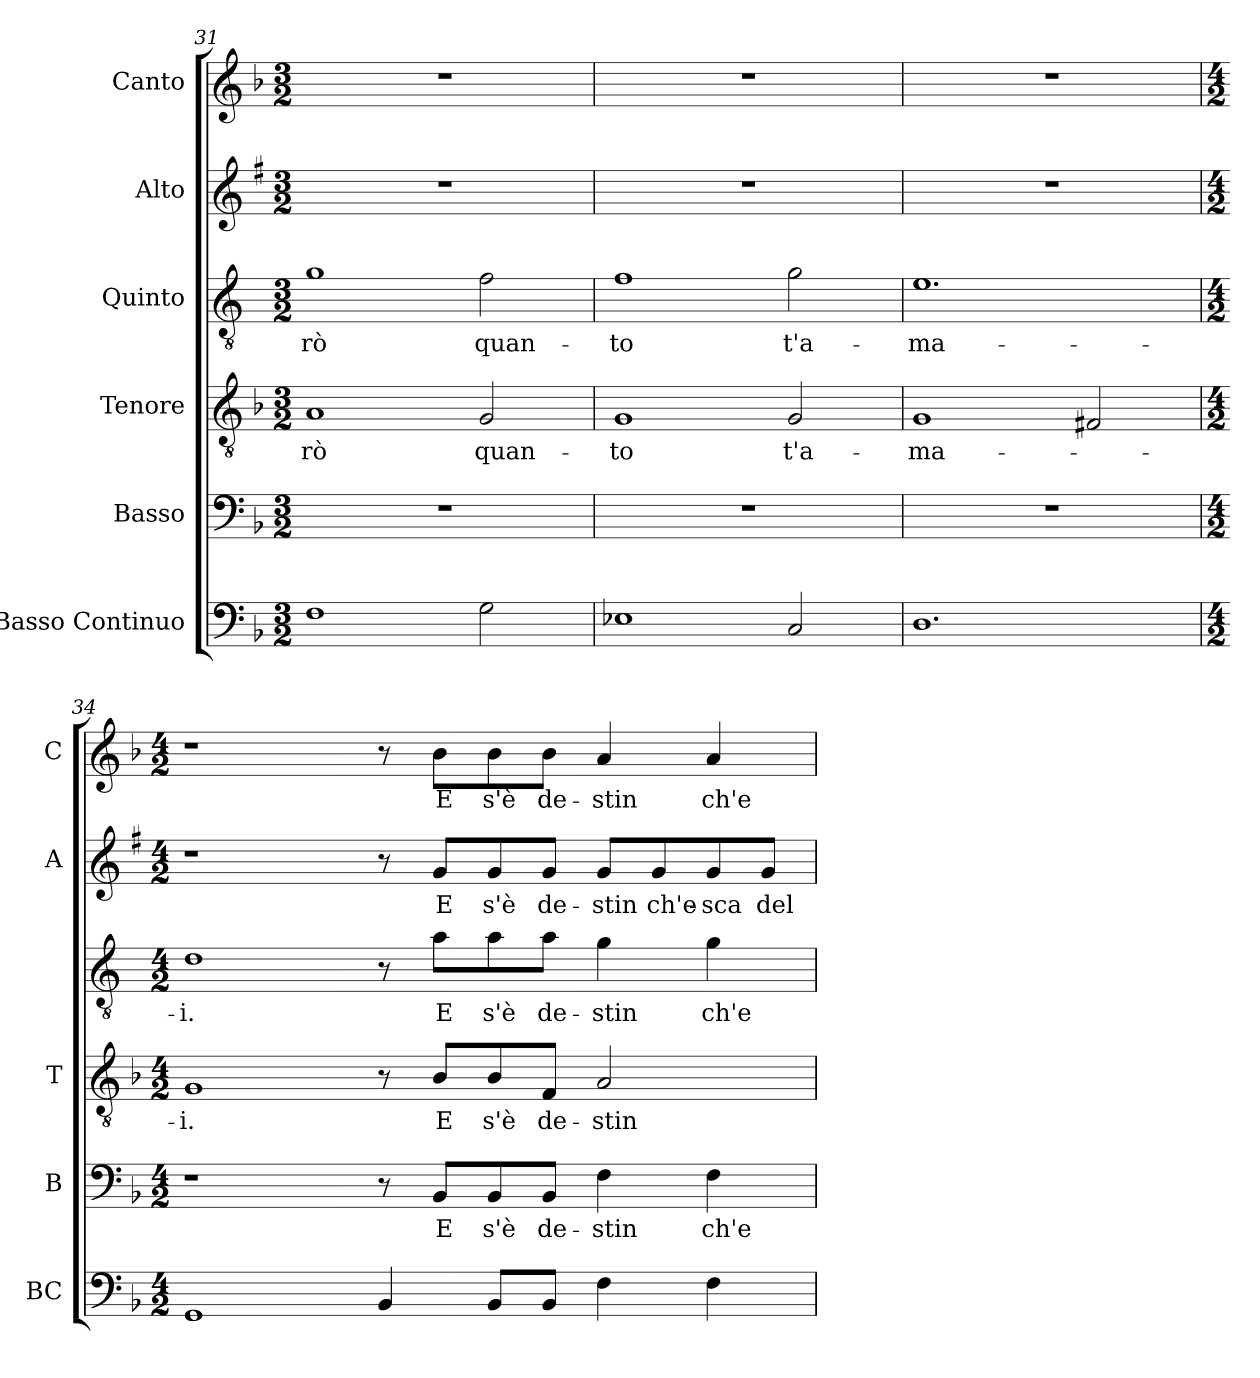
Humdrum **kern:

**kern	**kern	**text	**kern	**text	**kern	**text	**kern	**text	**kern	**text
*part6	*part5	*part5	*part4	*part4	*part3	*part3	*part2	*part2	*part1	*part1
*staff6	*staff5	*staff5	*staff4	*staff4	*staff3	*staff3	*staff2	*staff2	*staff1	*staff1
*I"Basso Continuo	*I"Basso	*	*I"Tenore	*	*I"Quinto	*	*I"Alto	*	*I"Canto	*
*I'BC	*I'B	*	*I'T	*	*	*	*I'A	*	*I'C	*
!!LO:LB:g=z
*clefF4	*clefF4	*	*clefGv2	*	*clefGv2	*	*clefG2	*	*clefG2	*
*	*	*	*	*	*ITrd4c7	*	*ITrd1c2	*	*	*
*k[b-]	*k[b-]	*	*k[b-]	*	*k[b-]	*	*k[b-]	*	*k[b-]	*
*F:	*F:	*	*F:	*	*F:	*	*F:	*	*F:	*
*M3/2	*M3/2	*	*M3/2	*	*M3/2	*	*M3/2	*	*M3/2	*
=31	=31	=31	=31	=31	=31	=31	=31	=31	=31	=31
!	!	!	!	!LO:LY:b	!	!LO:LY:b	!	!	!	!
1F	1.r	.	1A	-rò	1c	-rò	1.r	.	1.r	.
!	!	!	!	!LO:LY:b	!	!LO:LY:b	!	!	!	!
2G\	.	.	2G/	quan-	2B-\	quan-	.	.	.	.
=32	=32	=32	=32	=32	=32	=32	=32	=32	=32	=32
!	!	!	!	!LO:LY:b	!	!LO:LY:b	!	!	!	!
1E-X	1.r	.	1G	-to	1B-	-to	1.r	.	1.r	.
!	!	!	!	!LO:LY:b	!	!LO:LY:b	!	!	!	!
2C/	.	.	2G/	t'a-	2c\	t'a-	.	.	.	.
=33	=33	=33	=33	=33	=33	=33	=33	=33	=33	=33
!	!	!	!	!LO:LY:b	!	!LO:LY:b	!	!	!	!
1.D	1.r	.	1G	-ma-	1.A	-ma-	1.r	.	1.r	.
.	.	.	2F#X/	.	.	.	.	.	.	.
=34	=34	=34	=34	=34	=34	=34	=34	=34	=34	=34
*M4/2	*M4/2	*	*M4/2	*	*M4/2	*	*M4/2	*	*M4/2	*
!	!	!	!	!LO:LY:b	!	!LO:LY:b	!	!	!	!
1GG	1r	.	1G	-i.	1G	-i.	1r	.	1r	.
4BB-/	8r	.	8r	.	8r	.	8r	.	8r	.
!	!	!LO:LY:b	!	!LO:LY:b	!	!LO:LY:b	!	!LO:LY:b	!	!LO:LY:b
.	8BB-/L	E	8B-/L	E	8d\L	E	8f/L	E	8b-\L	E
!	!	!LO:LY:b	!	!LO:LY:b	!	!LO:LY:b	!	!LO:LY:b	!	!LO:LY:b
8BB-/L	8BB-/	s'è	8B-/	s'è	8d\	s'è	8f/	s'è	8b-\	s'è
!	!	!LO:LY:b	!	!LO:LY:b	!	!LO:LY:b	!	!LO:LY:b	!	!LO:LY:b
8BB-/J	8BB-/J	de-	8F/J	de-	8d\J	de-	8f/J	de-	8b-\J	de-
!	!	!LO:LY:b	!	!LO:LY:b	!	!LO:LY:b	!	!LO:LY:b	!	!LO:LY:b
4F\	4F\	-stin	2A/	-stin	4c\	-stin	8f/L	-stin	4a/	-stin
!	!	!	!	!	!	!	!	!LO:LY:b	!	!
.	.	.	.	.	.	.	8f/	ch'e-	.	.
!	!	!LO:LY:b	!	!	!	!LO:LY:b	!	!LO:LY:b	!	!LO:LY:b
4F\	4F\	ch'e-	.	.	4c\	ch'e-	8f/	-sca	4a/	ch'e-
!	!	!	!	!	!	!	!	!LO:LY:b	!	!
.	.	.	.	.	.	.	8f/J	del	.	.
=	=	=	=	=	=	=	=	=	=	=
*-	*-	*-	*-	*-	*-	*-	*-	*-	*-	*-
